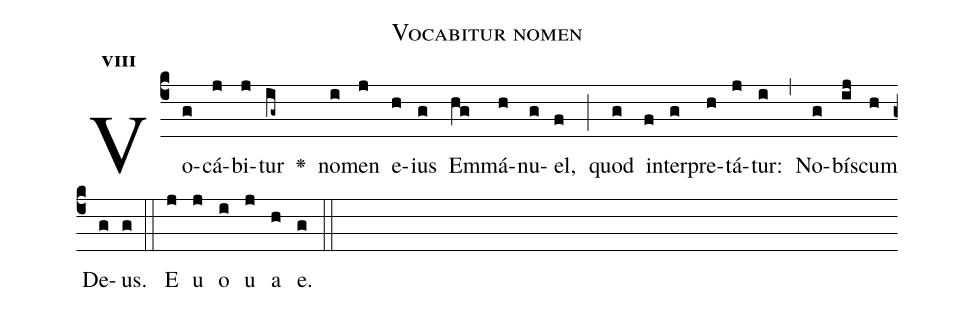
name:Vocabitur nomen;
office-part:Antiphona;
mode:8;
%%
initial-style: 1;
name: Vocabitur nomen;
book: calithes.it;
occasion: In Nativitate Domini;
office-part: Officium Lectionis Ant CV;
user-notes: ;
commentary: ;
annotation: 8g;
centering-scheme: english;
fontsize: 12;
font: OFLSortsMillGoudy;
height: 11;
width: 4.5;
%%
(c4)Vo(g)cá(j)bi(j)tur(ig~) <v>\greheightstar</v>() no(i)men(j) e(h)ius(g) Em(hg)má(h)nu(g)el,(f) (;) quod(g) in(f)ter(g)pre(h)tá(j)tur:(i) (,) No(g)bí(ij)scum(h) De(g)us.(g) (::)
E(j) u(j) o(i) u(j) a(h) e.(g) (::)
